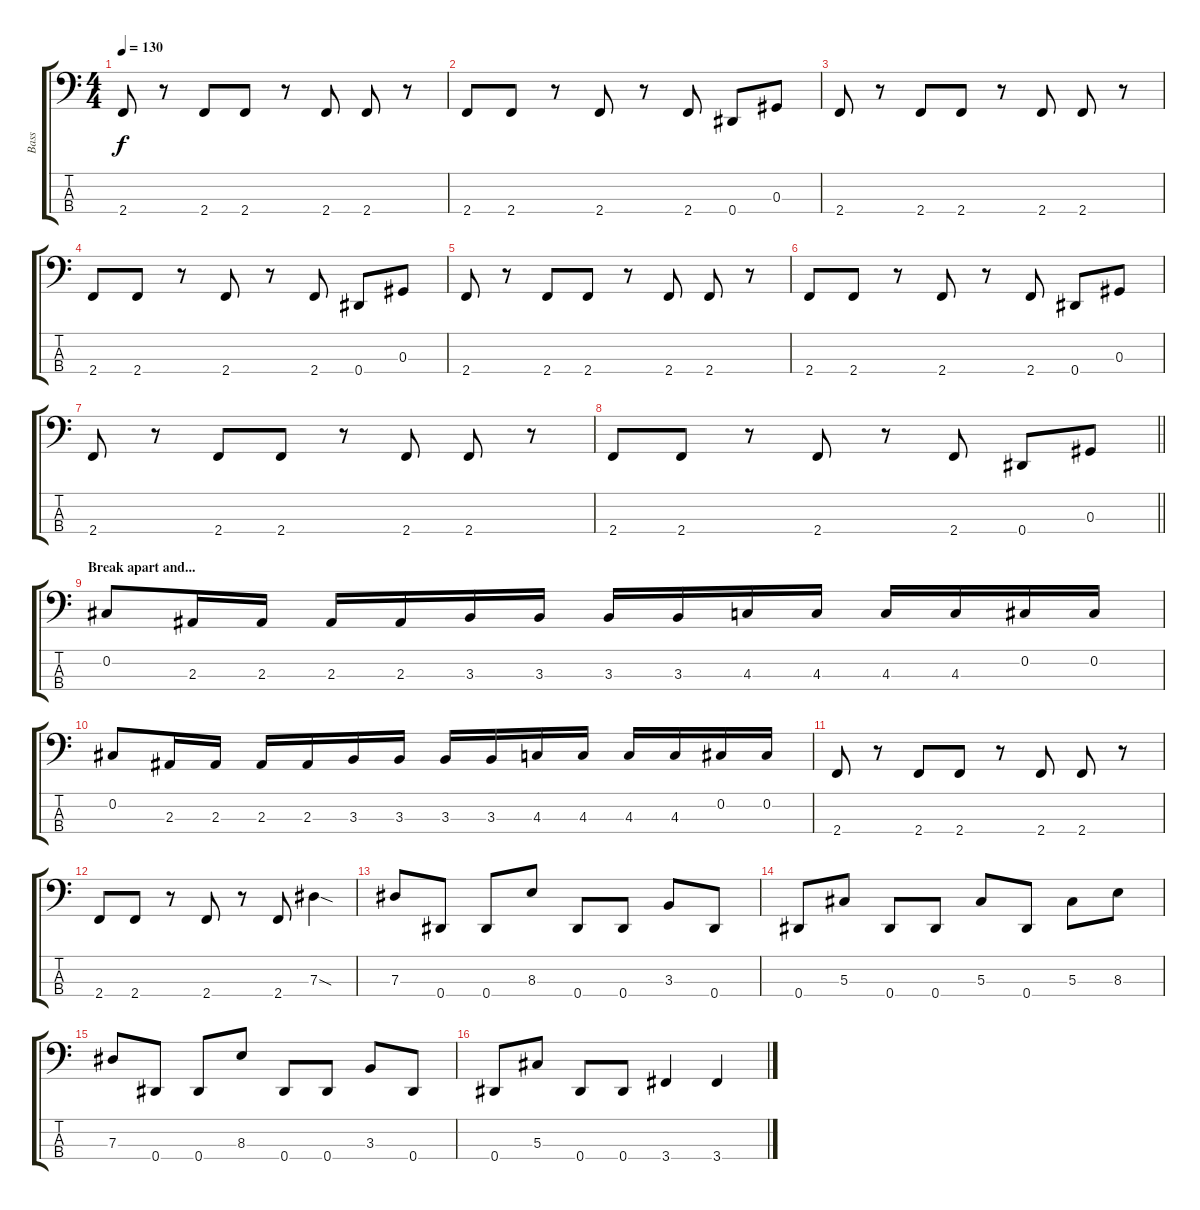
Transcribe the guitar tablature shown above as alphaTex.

\track ("Bass" "Bass") {instrument electricbassfinger}
\staff {score tabs}
\tuning (Gb2 Db2 Ab1 Eb1) {hide}
\ts (4 4)
\section ("" "")
\tempo 130
\clef f4
\ks c
2.4.8{dy f} r.8 2.4.8 2.4.8 r.8 2.4.8 2.4.8 r.8 |
2.4.8 2.4.8 r.8 2.4.8 r.8 2.4.8 0.4.8 0.3.8 |
2.4.8 r.8 2.4.8 2.4.8 r.8 2.4.8 2.4.8 r.8 |
2.4.8 2.4.8 r.8 2.4.8 r.8 2.4.8 0.4.8 0.3.8 |
2.4.8 r.8 2.4.8 2.4.8 r.8 2.4.8 2.4.8 r.8 |
2.4.8 2.4.8 r.8 2.4.8 r.8 2.4.8 0.4.8 0.3.8 |
2.4.8 r.8 2.4.8 2.4.8 r.8 2.4.8 2.4.8 r.8 |
\barLineRight lightlight
2.4.8 2.4.8 r.8 2.4.8 r.8 2.4.8 0.4.8 0.3.8 |
\section ("" "Break apart and...")
0.2.8 2.3.16 2.3.16 2.3.16 2.3.16 3.3.16 3.3.16 3.3.16 3.3.16 4.3.16 4.3.16 4.3.16 4.3.16 0.2.16 0.2.16 |
0.2.8 2.3.16 2.3.16 2.3.16 2.3.16 3.3.16 3.3.16 3.3.16 3.3.16 4.3.16 4.3.16 4.3.16 4.3.16 0.2.16 0.2.16 |
2.4.8 r.8 2.4.8 2.4.8 r.8 2.4.8 2.4.8 r.8 |
2.4.8 2.4.8 r.8 2.4.8 r.8 2.4.8 7.3{sod}.4 |
7.3.8 0.4.8 0.4.8 8.3.8 0.4.8 0.4.8 3.3.8 0.4.8 |
0.4.8 5.3.8 0.4.8 0.4.8 5.3.8 0.4.8 5.3.8 8.3.8 |
7.3.8 0.4.8 0.4.8 8.3.8 0.4.8 0.4.8 3.3.8 0.4.8 |
0.4.8 5.3.8 0.4.8 0.4.8 3.4.4 3.4.4
